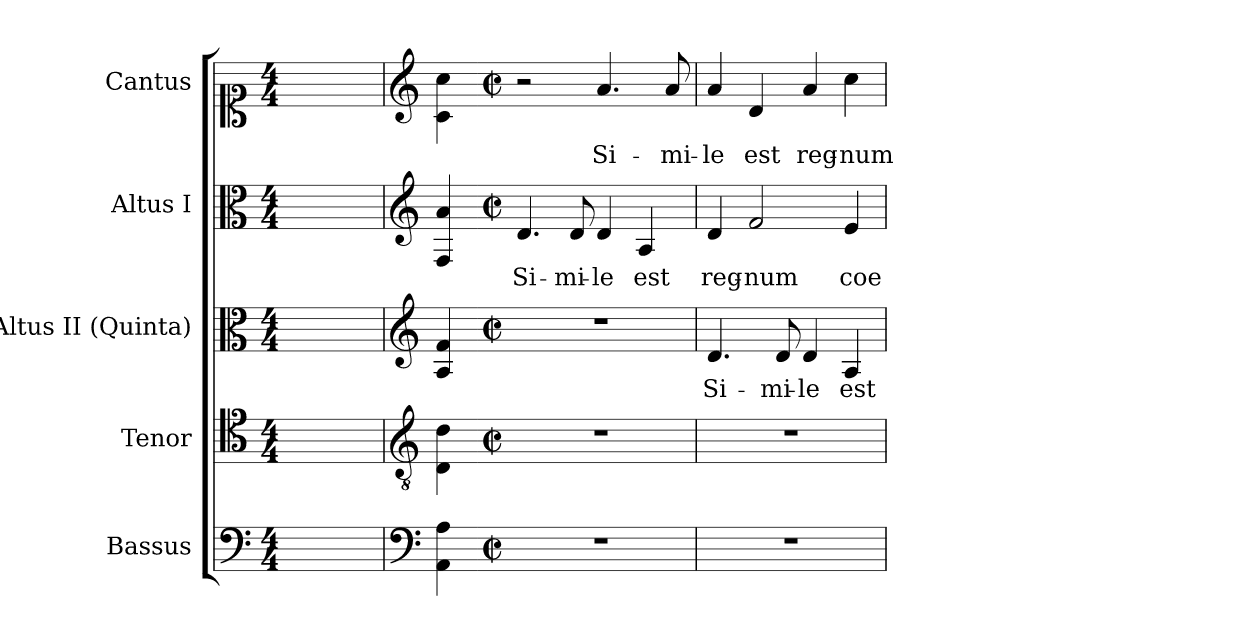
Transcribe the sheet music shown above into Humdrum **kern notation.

**kern	**kern	**kern	**text	**kern	**text	**kern	**text
*part5	*part4	*part3	*part3	*part2	*part2	*part1	*part1
*staff5	*staff4	*staff3	*staff3	*staff2	*staff2	*staff1	*staff1
*I"Bassus	*I"Tenor	*I"Altus II (Quinta)	*	*I"Altus I	*	*I"Cantus	*
*I'B.	*I'T.	*I'A.	*	*I'A.	*	*I'S.	*
!!LO:PB:g=z
*clefF4	*clefC4	*clefC3	*	*clefC3	*	*clefC1	*
*	*ITrd7c12	*	*	*	*	*	*
*k[]	*k[]	*k[]	*	*k[]	*	*k[]	*
*C:	*C:	*C:	*	*C:	*	*C:	*
*M4/4	*M4/4	*M4/4	*	*M4/4	*	*M4/4	*
=1	=1	=1	=1	=1	=1	=1	=1
1ryy	1ryy	1ryy	.	1ryy	.	1ryy	.
=2	=2	=2	=2	=2	=2	=2	=2
*clefF4	*clefGv2	*clefG2	*	*clefG2	*	*clefG2	*
4AAi\ 4Ai	4DDi\ 4Di	4Ai/ 4fi	.	4Fi/ 4ai	.	4ci\ 4cci	.
=1-	=1-	=1-	=1-	=1-	=1-	=1-	=1-
*M2/2	*M2/2	*M2/2	*	*M2/2	*	*M2/2	*
*met(c|)	*met(c|)	*met(c|)	*	*met(c|)	*	*met(c|)	*
!	!	!	!	!	!LO:LY:b:color=#000000	!	!
1r	1r	1r	.	4.di/	Si-	2r	.
!	!	!	!	!	!LO:LY:b:color=#000000	!	!
.	.	.	.	8di/	-mi-	.	.
!	!	!	!	!	!LO:LY:b:color=#000000	!	!
!	!	!	!	!	!	!	!LO:LY:b:color=#000000
.	.	.	.	4di/	-le	4.ai/	Si-
!	!	!	!	!	!LO:LY:b:color=#000000	!	!
.	.	.	.	4Ai/	est	.	.
!	!	!	!	!	!	!	!LO:LY:b:color=#000000
.	.	.	.	.	.	8ai/	-mi-
=2	=2	=2	=2	=2	=2	=2	=2
!	!	!	!LO:LY:b:color=#000000	!	!	!	!
!	!	!	!	!	!LO:LY:b:color=#000000	!	!
!	!	!	!	!	!	!	!LO:LY:b:color=#000000
1r	1r	4.di/	Si-	4di/	reg-	4ai/	-le
!	!	!	!	!	!LO:LY:b:color=#000000	!	!
!	!	!	!	!	!	!	!LO:LY:b:color=#000000
.	.	.	.	2fi/	-num	4di/	est
!	!	!	!LO:LY:b:color=#000000	!	!	!	!
.	.	8di/	-mi-	.	.	.	.
!	!	!	!LO:LY:b:color=#000000	!	!	!	!
!	!	!	!	!	!	!	!LO:LY:b:color=#000000
.	.	4di/	-le	.	.	4ai/	reg-
!	!	!	!LO:LY:b:color=#000000	!	!	!	!
!	!	!	!	!	!LO:LY:b:color=#000000	!	!
!	!	!	!	!	!	!	!LO:LY:b:color=#000000
.	.	4Ai/	est	4ei/	coe-	4cci\	-num
=	=	=	=	=	=	=	=
*-	*-	*-	*-	*-	*-	*-	*-
